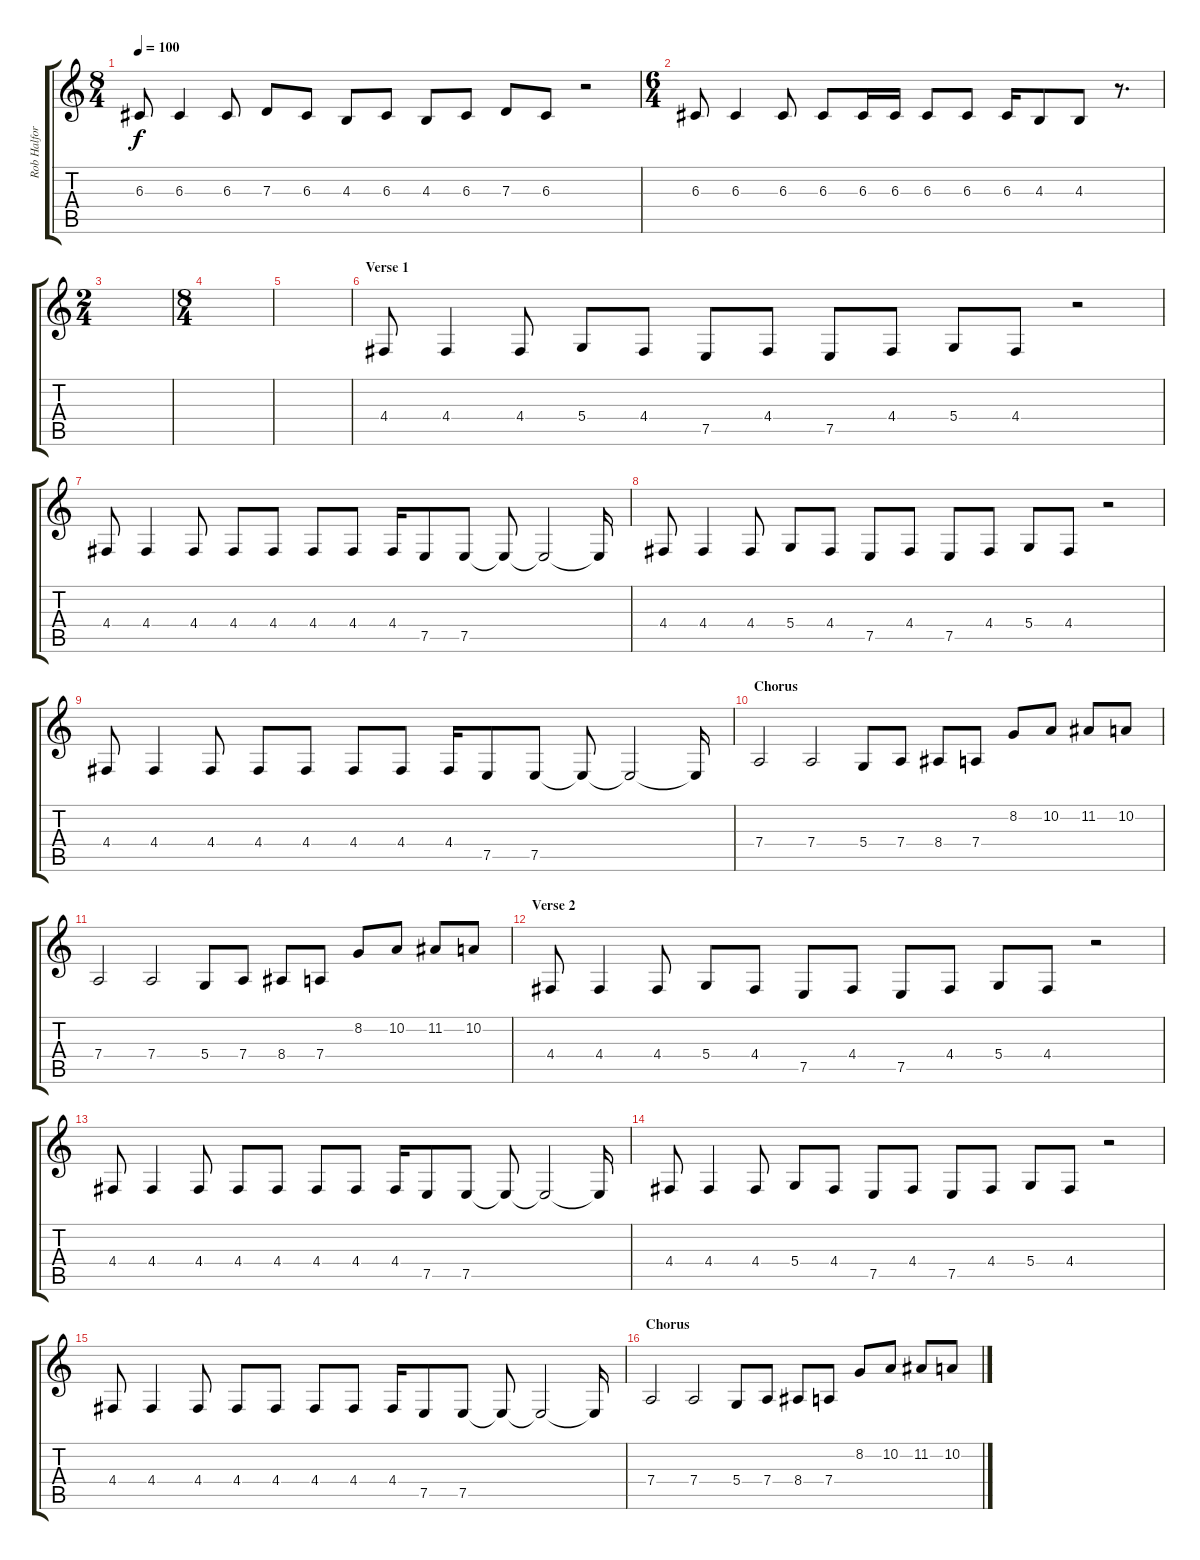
\track ("Rob Halford - Vocals" "Rob Halfor") {instrument lead1square}
\staff {score tabs}
\tuning (E4 B3 G3 D3 A2 E2) {hide}
\ts (8 4)
\tempo 100
\clef g2
\ks c
6.3.8{dy f instrument lead1square} 6.3.4 6.3.8 7.3.8 6.3.8 4.3.8 6.3.8 4.3.8 6.3.8 7.3.8 6.3.8 r.2 |
\ts (6 4)
6.3.8 6.3.4 6.3.8 6.3.8 6.3.16 6.3.16 6.3.8 6.3.8 6.3.16 4.3.8 4.3.8 r.8{d} |
\ts (2 4)
|
\ts (8 4)
|
|
\section ("" "Verse 1")
4.4.8 4.4.4 4.4.8 5.4.8 4.4.8 7.5.8 4.4.8 7.5.8 4.4.8 5.4.8 4.4.8 r.2 |
4.4.8 4.4.4 4.4.8 4.4.8 4.4.8 4.4.8 4.4.8 4.4.16 7.5.8 7.5.8 7.5{t}.8 7.5{t}.2 7.5{t}.16 |
4.4.8 4.4.4 4.4.8 5.4.8 4.4.8 7.5.8 4.4.8 7.5.8 4.4.8 5.4.8 4.4.8 r.2 |
4.4.8 4.4.4 4.4.8 4.4.8 4.4.8 4.4.8 4.4.8 4.4.16 7.5.8 7.5.8 7.5{t}.8 7.5{t}.2 7.5{t}.16 |
\section ("" "Chorus")
7.4.2 7.4.2 5.4.8 7.4.8 8.4.8 7.4.8 8.2.8 10.2.8 11.2.8 10.2.8 |
7.4.2 7.4.2 5.4.8 7.4.8 8.4.8 7.4.8 8.2.8 10.2.8 11.2.8 10.2.8 |
\section ("" "Verse 2")
4.4.8 4.4.4 4.4.8 5.4.8 4.4.8 7.5.8 4.4.8 7.5.8 4.4.8 5.4.8 4.4.8 r.2 |
4.4.8 4.4.4 4.4.8 4.4.8 4.4.8 4.4.8 4.4.8 4.4.16 7.5.8 7.5.8 7.5{t}.8 7.5{t}.2 7.5{t}.16 |
4.4.8 4.4.4 4.4.8 5.4.8 4.4.8 7.5.8 4.4.8 7.5.8 4.4.8 5.4.8 4.4.8 r.2 |
4.4.8 4.4.4 4.4.8 4.4.8 4.4.8 4.4.8 4.4.8 4.4.16 7.5.8 7.5.8 7.5{t}.8 7.5{t}.2 7.5{t}.16 |
\section ("" "Chorus")
7.4.2 7.4.2 5.4.8 7.4.8 8.4.8 7.4.8 8.2.8 10.2.8 11.2.8 10.2.8
